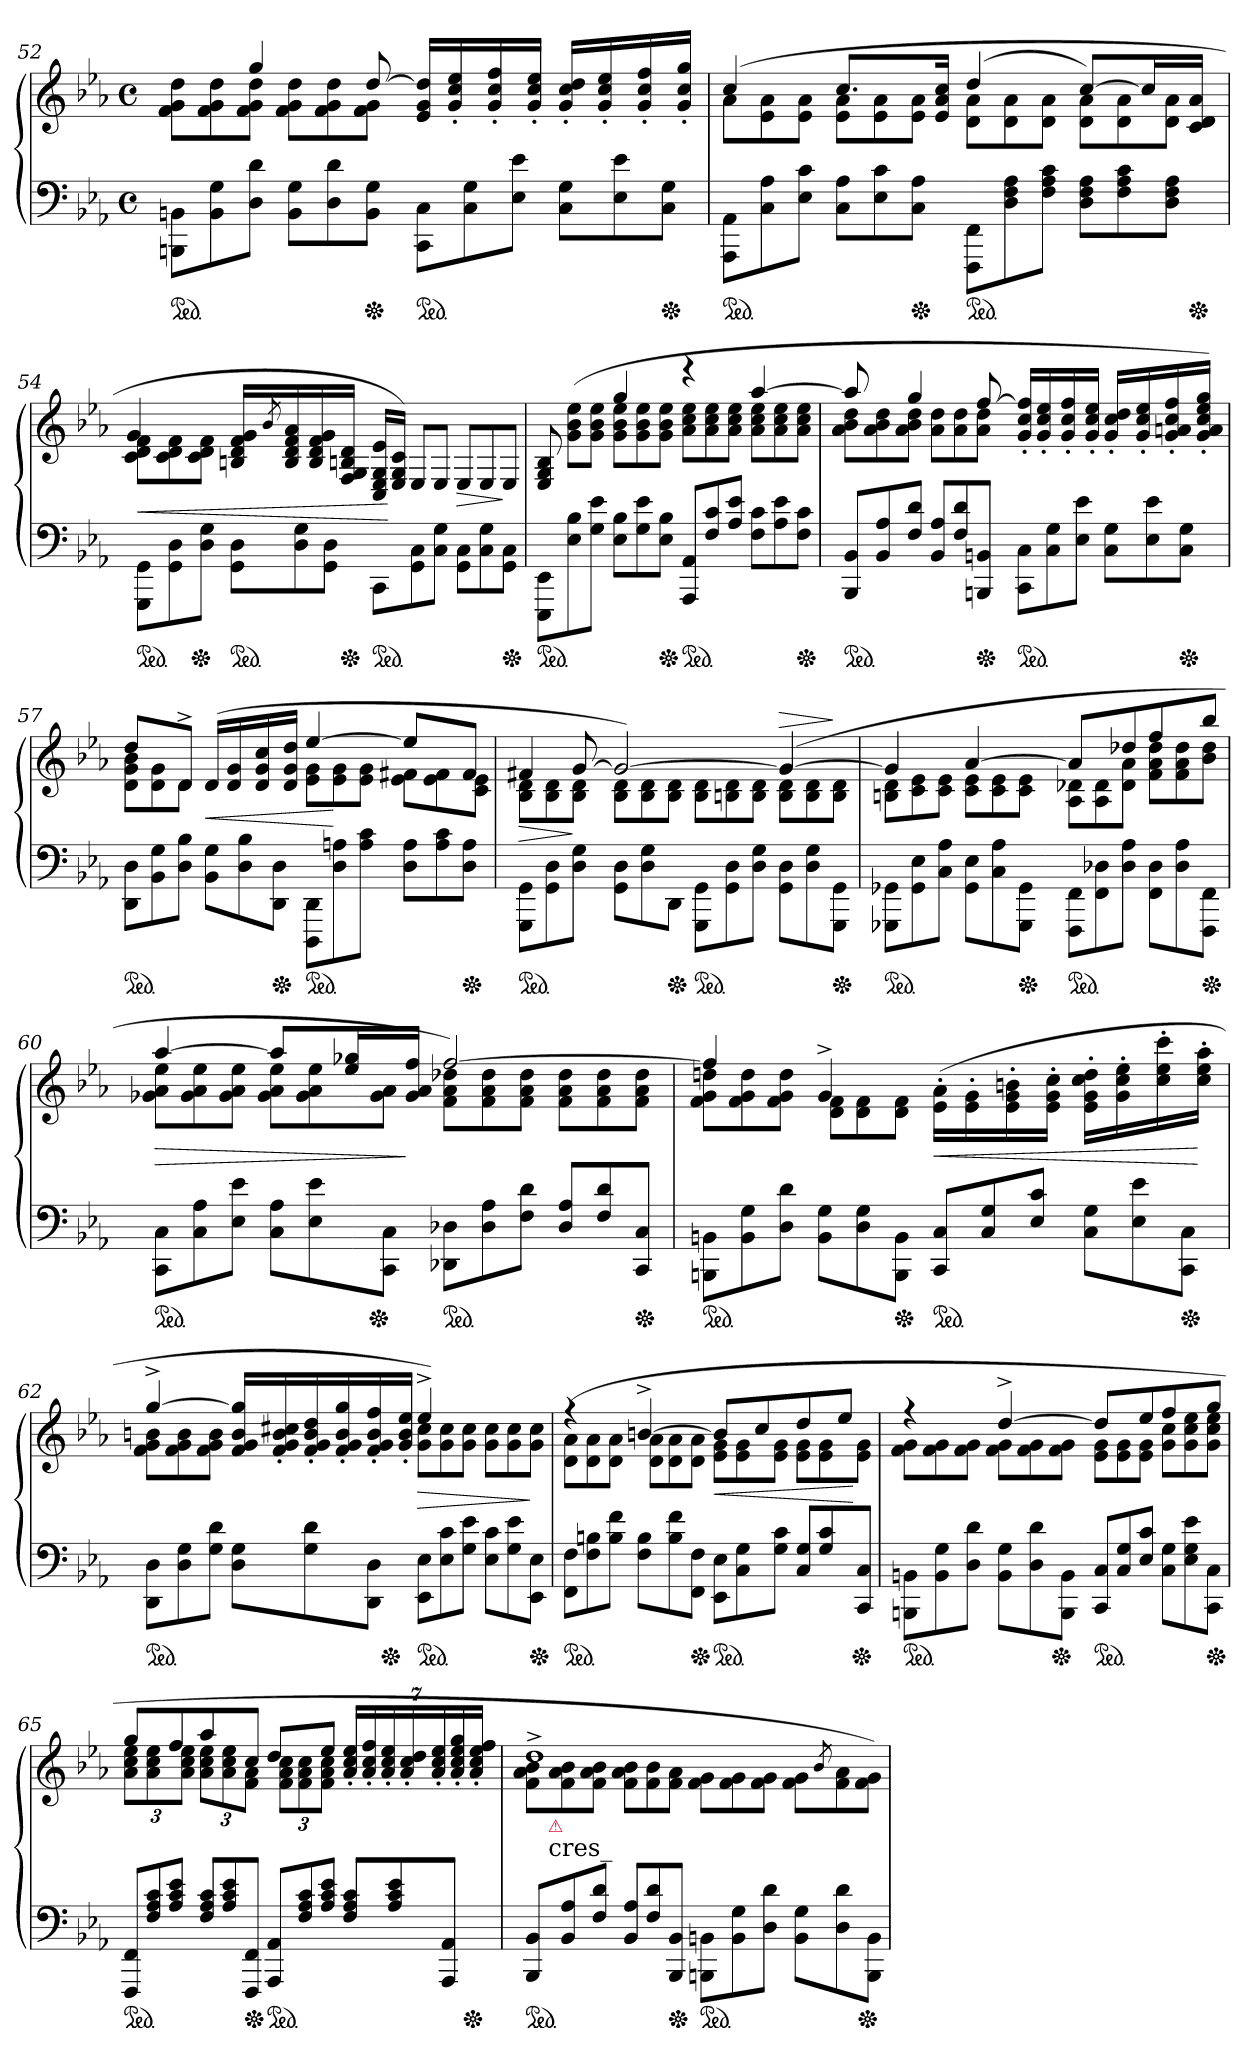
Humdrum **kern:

**kern	**kern	**dynam
*part1	*part1	*part1
*staff2	*staff1	*staff1/2
*clefF4	*clefG2	*
*k[b-e-a-]	*k[b-e-a-]	*
*M4/4	*M4/4	*
*met(c)	*met(c)	*
*Xtuplet	*Xtuplet	*
=52	=52	=52
*	*^	*
*ped	*	*	*
12BBBn\ 12BBn\L	6rcccyy	12f 12g 12ddL	.
12BB 12G	.	12f 12g 12dd	.
12D 12dJ	6gg	12f 12g 12ddJ	.
12BB 12GL	.	12f 12g 12ddL	.
12D 12d	12raayy	12f 12g 12dd	.
*Xped	*	*	*
12BB 12GJ	[12dd	12f 12gJ	.
*ped	*	*	*
12CC 12CL	16e-/ 16g/ 16dd]/LL	2ryy	.
.	16g'> 16cc'> 16ee-'>	.	.
12C 12G	.	.	.
.	16g'> 16cc'> 16ff'>	.	.
12E- 12e-J	.	.	.
.	16g'> 16cc'> 16ee-'>JJ	.	.
12C 12GL	16g'>/ 16cc'>/ 16dd'>/LL	.	.
.	16g'> 16cc'> 16ee-'>	.	.
12E- 12e-	.	.	.
.	16g'> 16cc'> 16ff'>	.	.
*Xped	*	*	*
12C 12GJ	.	.	.
.	16g'> 16cc'> 16gg'>JJ	.	.
=53	=53	=53	=53
*ped	*	*	*
12AAA-\ 12AA-\L	(>4cc	12a-L	.
12C 12A-	.	12e- 12a-	.
12E- 12cJ	.	12e- 12a-J	.
12C 12A-L	8.ccL	12e- 12a-L	.
12E- 12c	.	12e- 12a-	.
*Xped	*	*	*
12C 12A-J	.	12e- 12a-J	.
.	16e- 16a- 16ccJk	.	.
*ped	*	*	*
12FFF\ 12FF\L	(>4dd	12d 12a-L	.
12D 12F 12A-	.	12d 12a-	.
12F 12A- 12cJ	.	12d 12a-J	.
12D 12F 12A-L	[8ccL)	12d 12a-L	.
12F 12A- 12c	.	12d 12a-	.
.	16cc/L]	.	.
12D 12F 12A-J	.	12d 12a-J	.
*Xped	*	*	*
.	16c 16d 16a-JJ	.	.
=54	=54	=54	=54
!LO:TX:a:color=crimson:t=⚠	!	!	!
*ped	*	*	*
12GGG\ 12GG\L	12c\ 12d\ 12f\L	4g/	<
12GG 12D	12c 12d 12f	.	.
*Xped	*	*	*
12D 12GJ	12c 12d 12fJ	.	.
*ped	*	*	*
12GG\ 12D\L	2.reeeyy	16Bn 16d 16f 16gLL	.
.	.	8qb-/	.
.	.	16B 16d 16f 16a-	.
12D 12G	.	.	.
.	.	16B 16d 16f 16g	.
12GG 12DJ	.	.	.
*Xped	*	*	*
.	.	16F/ 16G/ 16Bn/ 16d/JJ	.
*ped	*	*	*
12CC\L	.	24C/ 24E-/ 24G/ 24e-/LL	.
.	.	24E-/ 24G/ 24c/JJ)	[
12GG\ 12C\	.	12E-/L	.
12C\ 12G\J	.	12E-/J	.
12GG\ 12C\L	.	12E-/L	>
12C\ 12G\	.	12E-/	.
*Xped	*	*	*
12GG\ 12C\J	.	12E-/J	]
=55	=55	=55	=55
!LO:TX:a:color=crimson:t=⚠	!	!	!
*ped	*	*	*
12EEE-\ 12EE-\L	4rcccyy	12E-/ 12G/ 12B-/	.
12E- 12B-	.	(>12g 12b- 12ee-L	.
12G 12e-J	.	12g 12b- 12ee-J	.
12E- 12B-L	4gg	12g 12b- 12ee-L	.
12G 12e-	.	12g 12b- 12ee-	.
*Xped	*	*	*
12E- 12B-J	.	12g 12b- 12ee-J	.
!LO:TX:a:color=crimson:t=⚠	!	!	!
*ped	*	*	*
12AAA- 12AA-L	4reee	12a- 12cc 12ee-L	.
12F 12c	.	12a- 12cc 12ee-	.
12A- 12e-J	.	12a- 12cc 12ee-J	.
12F 12cL	[4aa-	12a- 12cc 12ee-L	.
12A- 12e-	.	12a- 12cc 12ee-	.
*Xped	*	*	*
12F 12cJ	.	12a- 12cc 12ee-J	.
=56	=56	=56	=56
!LO:TX:a:color=crimson:t=⚠	!	!	!
*ped	*	*	*
12BBB- 12BB-L	12aa-]	12a- 12b- 12ddL	.
12BB- 12A-	12raayy	12a- 12b- 12dd	.
12F 12dJ	6gg	12a- 12b- 12ddJ	.
12BB- 12A-L	.	12a- 12ddL	.
12F 12d	12rcccyy	12a- 12dd	.
*Xped	*	*	*
12BBBn 12BBnJ	[12ff	12a- 12ddJ	.
*ped	*	*	*
12CC 12CL	4raaaayy	16g'>/ 16cc'>/ 16ff]'>/LL	.
.	.	16g'> 16cc'> 16ee-'>	.
12C 12G	.	.	.
.	.	16g'> 16cc'> 16ff'>	.
12E- 12e-J	.	.	.
.	.	16g'> 16cc'> 16ee-'>JJ	.
12C 12GL	4rffffyy	16g'>/ 16cc'>/ 16dd'>/LL	.
.	.	16g'> 16cc'> 16ee-'>	.
12E- 12e-	.	.	.
.	.	16g'> 16an'> 16cc'> 16ff'>	.
*Xped	*	*	*
12C 12GJ	.	.	.
.	.	16g'> 16a'> 16cc'> 16ee-'> 16gg'>JJ)	.
=57	=57	=57	=57
*ped	*	*	*
12DD\ 12D\L	12ddL	12d 12g 12b-L	.
12BB- 12G	12rcccyy	12d 12g	.
12D 12B-J	12d^J	12dJ	.
12BB-\ 12G\L	4rcccyy	(>16dLL	<
.	.	16d 16g	.
12D 12B-	.	.	.
.	.	16d 16g 16cc	.
*Xped	*	*	*
12DD 12DJ	.	.	.
.	.	16d 16g 16ddJJ	.
!LO:TX:a:color=crimson:t=⚠	!	!	!
*ped	*	*	*
12DDD\ 12DD\L	[4ee-	12e- 12gL	.
12D 12An	.	12e- 12g	[
12A 12cJ	.	12e- 12gJ	.
12D 12AL	12ee-L]	12e- 12f#XL	.
12A 12c	12reeeyy	12e- 12f#	.
*Xped	*	*	*
12D 12AJ	12f#J	12c 12e-J	.
=58	=58	=58	=58
*ped	*	*	*
12GGG\ 12GG\L	6f#X	12B- 12dL	>
12GG 12D	.	12B- 12d	.
12D 12GJ	[12g	12B- 12dJ	]
12GG\ 12D\L	2g_)	12B- 12dL	.
12D 12G	.	12B- 12d	.
!LO:TX:a:t=cres_	!	!	!
!LO:TX:a:color=crimson:t=⚠	!	!	!
*Xped	*	*	*
12DDJ	.	12B- 12dJ	.
*ped	*	*	*
12GGG\ 12GG\L	.	12B- 12dL	.
12GG 12D	.	12Bn 12d	.
12D 12GJ	.	12B 12dJ	.
!	!	!	!LO:HP:a
12GG\ 12D\L	(>4g_	12B\ 12d\L	>
12D 12G	.	12B 12d	.
*Xped	*	*	*
12GGG 12GGJ	.	12B 12dJ	]
=59	=59	=59	=59
*ped	*	*	*
12GGG-X\ 12GG-X\L	4gn]	12Bn 12dL	.
12GG- 12E-	.	12c 12e-	.
12C 12A-J	.	12c 12e-J	.
12GG-\ 12E-\L	[4a-	12c 12e-L	.
12C 12A-	.	12c 12e-	.
*Xped	*	*	*
12GGG- 12GG-J	.	12c 12e-J	.
=-	=-	=-	=-
*ped	*	*	*
12FFF\ 12FF\L	12a-L]	12A- 12d-XL	.
12FF 12D-X	12raayy	12A- 12d-	.
12D- 12A-J	12dd-X	12d- 12a-J	.
12FF\ 12D-\L	12ff	12f 12a- 12dd-L	.
12D- 12A-	12rcccyy	12f 12a- 12dd-	.
*Xped	*	*	*
12FFF 12FFJ	12bb-J	12b- 12dd-J	.
=60	=60	=60	=60
*ped	*	*	*
12CC 12CL	[4aa-	12g-X 12a- 12ee-L	>
12C 12A-	.	12g- 12a- 12ee-	.
12E- 12e-J	.	12g- 12a- 12ee-J	.
12C 12A-L	8aa-L]	12g- 12a- 12ee-L	.
12E- 12e-	.	12g- 12a- 12ee-	.
.	16ee- 16gg-XL	.	.
*Xped	*	*	*
12CC 12CJ	.	12g- 12a-J	.
.	16g- 16a- 16ffJJ	.	]
*ped	*	*	*
12DD-X 12D-XL	[2ff)	12f 12a- 12dd-XL	.
12D- 12A-	.	12f 12a- 12dd-	.
12F 12dJ	.	12f 12a- 12dd-J	.
12D- 12A-L	.	12f 12a- 12dd-L	.
12F 12d	.	12f 12a- 12dd-	.
*Xped	*	*	*
12CC 12CJ	.	12f 12a- 12dd-J	.
=61	=61	=61	=61
*ped	*	*	*
12BBBn\ 12BBn\L	4ff]	12f 12g 12ddnL	.
12BB 12G	.	12f 12g 12dd	.
12D 12dJ	.	12f 12g 12ddJ	.
12BB\ 12G\L	4g^	12d 12fL	.
12D 12G	.	12d 12f	.
*Xped	*	*	*
12BBB 12BBJ	.	12d 12fJ	.
*ped	*	*	*
12CC 12CL	(>16e-'\ 16a-'\LL	2rFyy	<
.	16e-' 16g'	.	.
12C 12G	.	.	.
.	16e-' 16g' 16bn'	.	.
12E- 12cJ	.	.	.
.	16e-' 16g' 16cc'JJ	.	.
12C 12GL	16e-'\ 16g'\ 16cc'\ 16dd'\LL	.	.
.	16g' 16cc' 16ee-'	.	.
12E- 12e-	.	.	.
.	16cc' 16ee-' 16ccc'	.	.
*Xped	*	*	*
12CC 12CJ	.	.	.
.	16cc' 16ee-' 16aa-'JJ	.	[
=62	=62	=62	=62
*ped	*	*	*
12DD 12DL	[4gg^	12f 12g 12bnL	.
12D 12G	.	12f 12g 12b	.
12G 12dJ	.	12f 12g 12bJ	.
12D 12GL	24f/ 24g/ 24b/ 24gg]/LL	4rcyy	.
.	24f'> 24g'> 24b'> 24cc#X'>	.	.
12G 12d	24f'> 24g'> 24b'> 24dd'>	.	.
.	24f'> 24g'> 24b'> 24gg'>	.	.
12DD 12DJ	24f'> 24g'> 24b'> 24ff'>	.	.
*Xped	*	*	*
.	24g'> 24b'> 24ee-'>JJ	.	.
*ped	*	*	*
12EE- 12E-L	4ee-^)	12g 12cc#L	>
12E- 12c	.	12g 12cc#	.
12G 12e-J	.	12g 12cc#J	.
12E- 12cL	4rcccyy	12g\ 12cc#\L	.
12G 12e-	.	12g 12cc#	.
*Xped	*	*	*
12EE- 12E-J	.	12g 12cc#J	]
=63	=63	=63	=63
*ped	*	*	*
12FF 12FL	(>4rff	12d 12a-L	.
12F 12Bn	.	12d 12a-	.
12B 12fJ	.	12d 12a-J	.
12F 12BL	[4bn^	12d 12a-L	.
12B 12f	.	12d 12a-	.
*Xped	*	*	*
12FF 12FJ	.	12d 12a-J	.
*ped	*	*	*
12EE- 12E-L	8bL]	12e- 12gL	<
12C 12G	.	12e- 12g	.
.	8cc	.	.
12G 12cJ	.	12e- 12gJ	.
12C 12GL	8dd	12e- 12gL	.
12G 12c	.	12e- 12g	.
.	8ee-J	.	.
*Xped	*	*	*
12CC 12CJ	.	12e- 12gJ	[
=64	=64	=64	=64
*ped	*	*	*
12BBBn\ 12BBn\L	4rff	12f 12gL	.
12BB 12G	.	12f 12g	.
12D 12dJ	.	12f 12gJ	.
12BB\ 12G\L	[4dd^	12f 12gL	.
12D 12d	.	12f 12g	.
*Xped	*	*	*
12BBB 12BBJ	.	12f 12gJ	.
=-	=-	=-	=-
*ped	*	*	*
12CC 12CL	12ddL]	12e- 12gL	.
12C 12G	12rcccyy	12e- 12g	.
12E- 12cJ	12ee-	12e- 12gJ	.
12C 12GL	12ff	12g 12ccL	.
12E- 12G 12e-	12rcccyy	12g 12cc 12ee-	.
*Xped	*	*	*
12CC 12CJ	12ggJ	12g 12cc 12ee-J	.
=65	=65	=65	=65
!LO:TX:a:color=crimson:t=⚠	!	!	!
*ped	*	*	*
12FFF 12FFL	12ggL	12a- 12cc 12ee-L	.
12F 12A- 12c	12reeeyy	12a- 12cc 12ee-	.
12A- 12c 12e-J	12ff	12a- 12cc 12ee-J	.
12F 12A- 12cL	12aa-	12a- 12cc 12ee-L	.
12A- 12c 12e-	12rcccyy	12a- 12cc 12ee-	.
*Xped	*	*	*
12FFF 12FFJ	12ccJ	12f 12a-J	.
*ped	*	*	*
12AAA- 12AA-L	12ddL	12f 12a- 12ccL	.
12F 12A- 12c	12raayy	12f 12a- 12cc	.
12A- 12c 12e-J	12ee-J	12f 12a- 12ccJ	.
*	*tuplet	*	*
12F 12A- 12cL	28a-'>/ 28cc'>/ 28ee-'>/LL	4reyy	.
.	28a-'> 28cc'> 28ff'>	.	.
.	28a-'> 28cc'> 28ee-'>	.	.
12A- 12c 12e-	.	.	.
.	28a-'> 28cc'> 28dd'>	.	.
.	28a-'> 28cc'> 28ee-'>	.	.
12AAA- 12AA-J	.	.	.
.	28a-'> 28cc'> 28ee-'> 28gg'>	.	.
*Xped	*	*	*
.	28a-'> 28cc'> 28ee-'> 28ff'>JJ	.	.
=66	=66	=66	=66
*	*	*Xtuplet	*
*ped	*	*	*
12BBB- 12BB-L	1dd^	12f 12a- 12b-L	.
!LO:TX:a:t=cres_	!	!	!
!LO:TX:a:color=crimson:t=⚠	!	!	!
12BB- 12A-	.	12f 12a- 12b-	.
12F 12dJ	.	12f 12a- 12b-J	.
12BB- 12A-L	.	12f 12a- 12b-L	.
12F 12d	.	12f 12b-	.
*Xped	*	*	*
12BBB- 12BB-J	.	12f 12a-J	.
*ped	*	*	*
12BBBn\ 12BBn\L	.	12f 12gL	.
12BB 12G	.	12f 12g	.
12D 12dJ	.	12f 12gJ	.
12BB\ 12G\L	.	12f 12gL	.
.	.	8qb-/	.
12D 12d	.	12f 12a-	.
*Xped	*	*	*
12BBB 12BBJ	.	12f 12gJ)	.
*	*v	*v	*
=	=	=
*-	*-	*-
